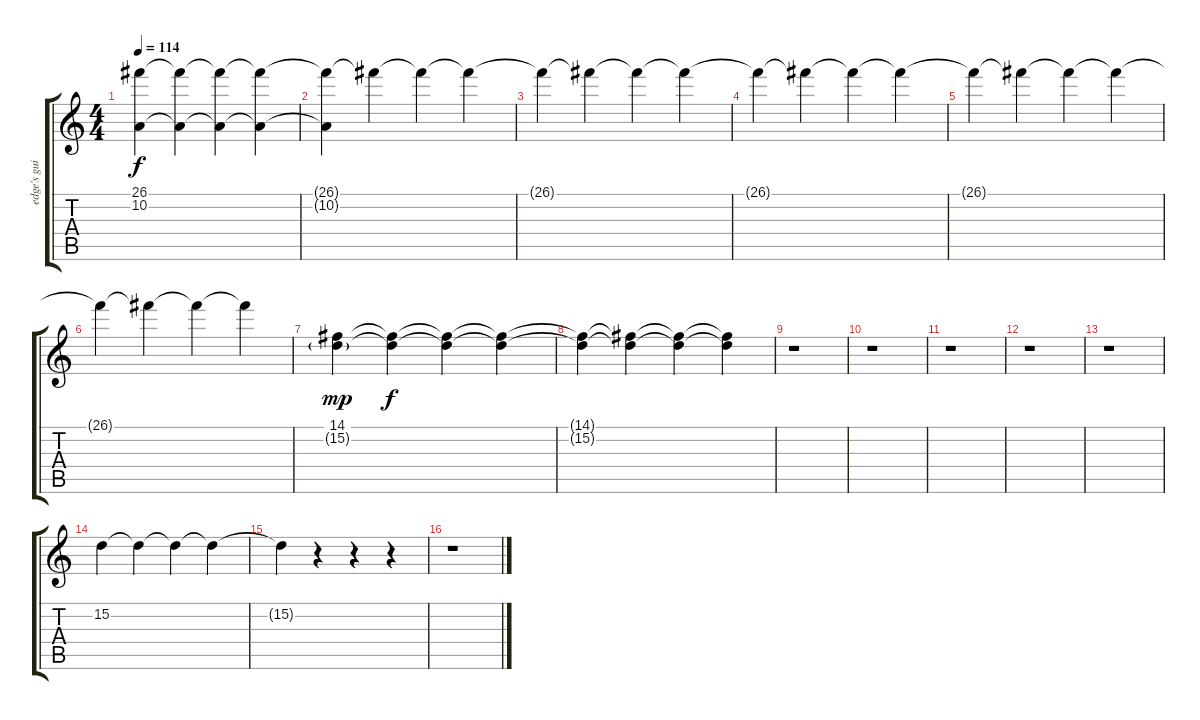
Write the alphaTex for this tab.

\track ("edge's guitar synth II" "edge's gui") {instrument recorder}
\staff {score tabs}
\tuning (E4 B3 G3 D3 A2 E2) {hide}
\ts (4 4)
\tempo 114
\clef g2
\ks c
(26.1 10.2).4{dy f} (26.1{t} 10.2{t}).4 (26.1{t} 10.2{t}).4 (26.1{t} 10.2{t}).4 |
(26.1{t} 10.2{t}).4 26.1{t}.4 26.1{t}.4 26.1{t}.4 |
26.1{t}.4 26.1{t}.4 26.1{t}.4 26.1{t}.4 |
26.1{t}.4 26.1{t}.4 26.1{t}.4 26.1{t}.4 |
26.1{t}.4 26.1{t}.4 26.1{t}.4 26.1{t}.4 |
26.1{t}.4 26.1{t}.4 26.1{t}.4 26.1{t}.4 |
(14.1 15.2{g}).4{dy mp} (14.1{t} 15.2{t}).4{dy f} (14.1{t} 15.2{t}).4 (14.1{t} 15.2{t}).4 |
(14.1{t} 15.2{t}).4 (14.1{t} 15.2{t}).4 (14.1{t} 15.2{t}).4 (14.1{t} 15.2{t}).4 |
r.1 |
r.1 |
r.1 |
r.1 |
r.1 |
15.2.4 15.2{t}.4 15.2{t}.4 15.2{t}.4 |
15.2{t}.4 r.4 r.4 r.4 |
r.1
